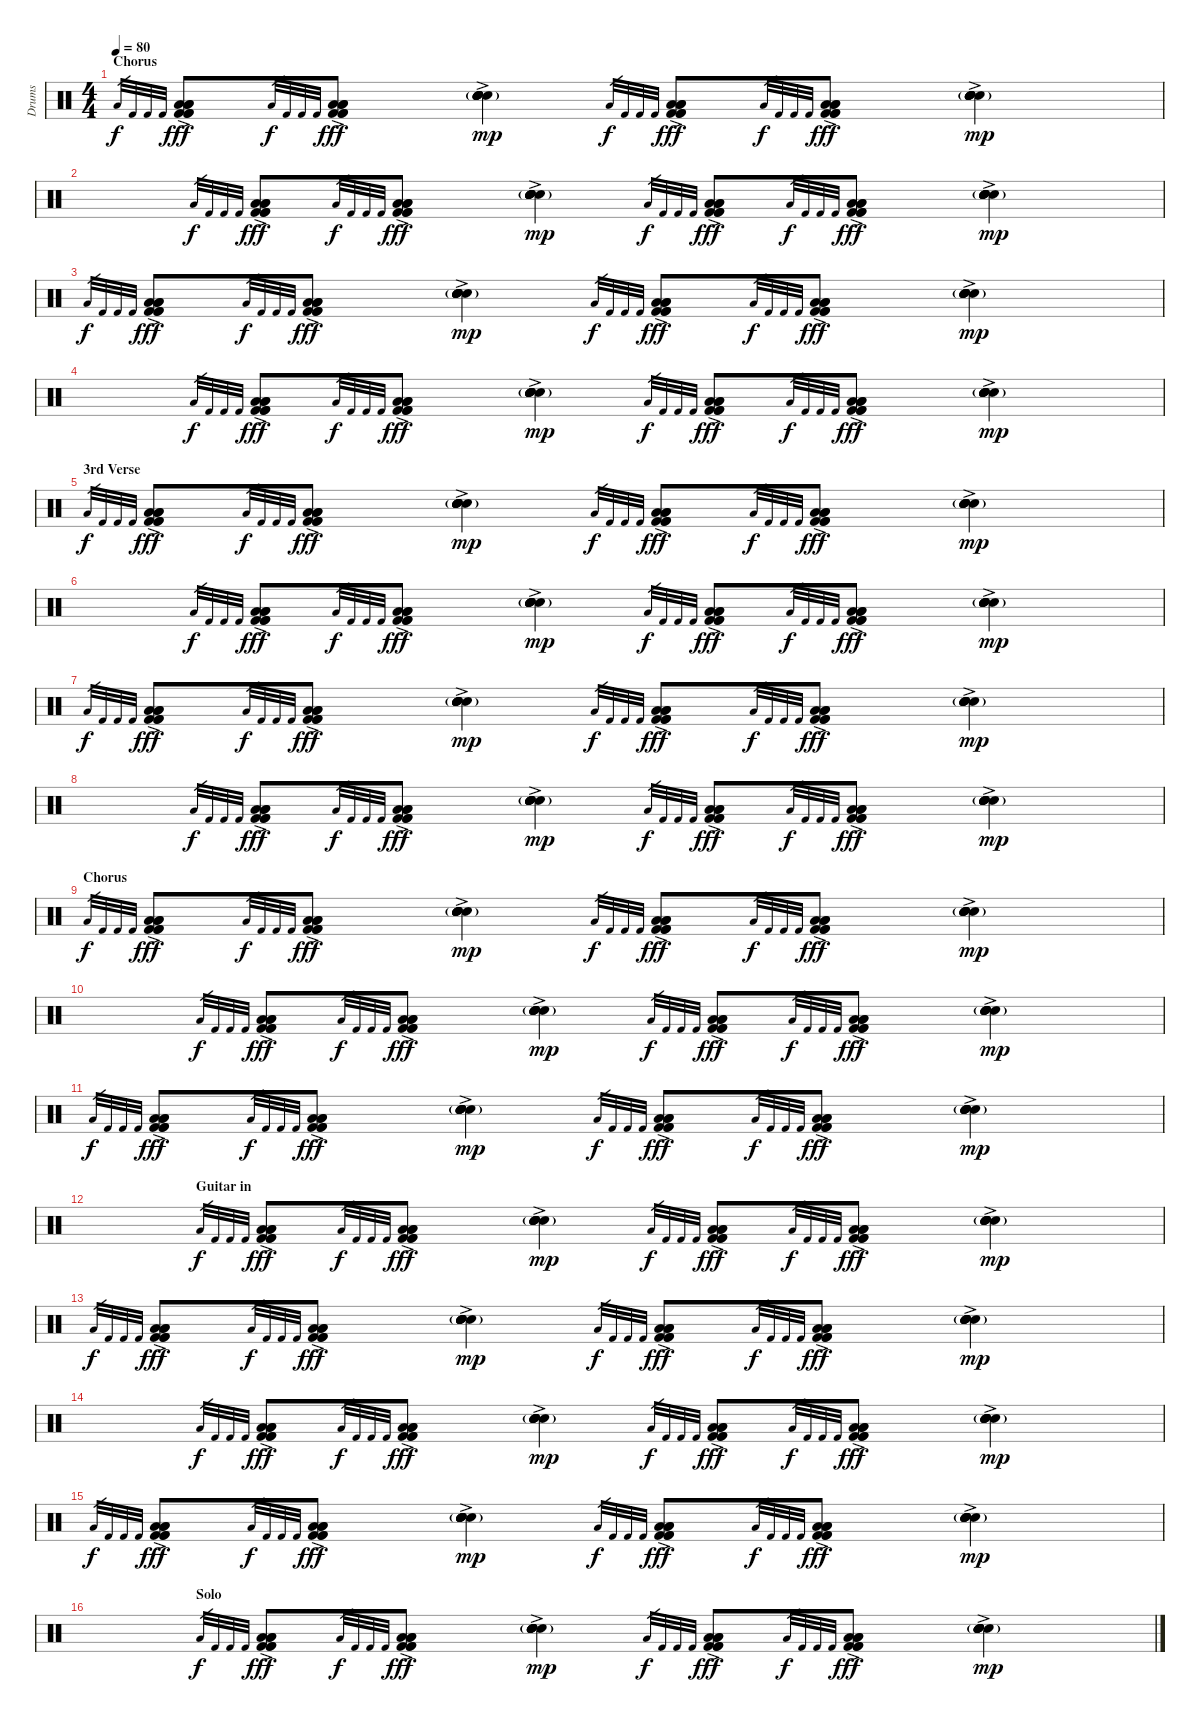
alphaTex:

\track ("Drums" "Drums") {instrument percussion}
\staff {score}
\articulation defaults
\ts (4 4)
\section ("" "Chorus")
\tempo 80
\clef neutral
\ks c "Low Tom (hit)".32{gr dy f} "Kick (hit) 2".32{gr} "Kick (hit) 2".32{gr} "Kick (hit) 2".32{gr}
("Low Floor Tom (hit)"{ac} "Low Tom (hit)"{ac} "Low Tom (hit)"{ac} "Kick (hit) 2"{ac} "Kick (hit) 2"{ac} "Kick (hit) 2"{ac}).8{dy fff} "Low Tom (hit)".32{gr dy f} "Kick (hit) 2".32{gr} "Kick (hit) 2".32{gr} "Kick (hit) 2".32{gr} ("Low Floor Tom (hit)"{ac} "Low Tom (hit)"{ac} "Low Tom (hit)"{ac} "Kick (hit) 2"{ac} "Kick (hit) 2"{ac} "Kick (hit) 2"{ac}).8{dy fff} ("Hand Clap (hit)"{ac} "Hand Clap (hit)"{ac} "Hand Clap (hit)"{ac} "Hand Clap (hit)"{ac} "Hand Clap (hit)"{ac} "Electric Snare (hit)"{g ac}).4{dy mp} "Low Tom (hit)".32{gr dy f} "Kick (hit) 2".32{gr} "Kick (hit) 2".32{gr} "Kick (hit) 2".32{gr} ("Low Floor Tom (hit)"{ac} "Low Tom (hit)"{ac} "Low Tom (hit)"{ac} "Kick (hit) 2"{ac} "Kick (hit) 2"{ac} "Kick (hit) 2"{ac}).8{dy fff} "Low Tom (hit)".32{gr dy f} "Kick (hit) 2".32{gr} "Kick (hit) 2".32{gr} "Kick (hit) 2".32{gr} ("Low Floor Tom (hit)"{ac} "Low Tom (hit)"{ac} "Low Tom (hit)"{ac} "Kick (hit) 2"{ac} "Kick (hit) 2"{ac} "Kick (hit) 2"{ac}).8{dy fff} ("Hand Clap (hit)"{ac} "Hand Clap (hit)"{ac} "Hand Clap (hit)"{ac} "Hand Clap (hit)"{ac} "Hand Clap (hit)"{ac} "Electric Snare (hit)"{g ac}).4{dy mp} |
"Low Tom (hit)".32{gr dy f} "Kick (hit) 2".32{gr} "Kick (hit) 2".32{gr} "Kick (hit) 2".32{gr} ("Low Floor Tom (hit)"{ac} "Low Tom (hit)"{ac} "Low Tom (hit)"{ac} "Kick (hit) 2"{ac} "Kick (hit) 2"{ac} "Kick (hit) 2"{ac}).8{dy fff} "Low Tom (hit)".32{gr dy f} "Kick (hit) 2".32{gr} "Kick (hit) 2".32{gr} "Kick (hit) 2".32{gr} ("Low Floor Tom (hit)"{ac} "Low Tom (hit)"{ac} "Low Tom (hit)"{ac} "Kick (hit) 2"{ac} "Kick (hit) 2"{ac} "Kick (hit) 2"{ac}).8{dy fff} ("Hand Clap (hit)"{ac} "Hand Clap (hit)"{ac} "Hand Clap (hit)"{ac} "Hand Clap (hit)"{ac} "Hand Clap (hit)"{ac} "Electric Snare (hit)"{g ac}).4{dy mp} "Low Tom (hit)".32{gr dy f} "Kick (hit) 2".32{gr} "Kick (hit) 2".32{gr} "Kick (hit) 2".32{gr} ("Low Floor Tom (hit)"{ac} "Low Tom (hit)"{ac} "Low Tom (hit)"{ac} "Kick (hit) 2"{ac} "Kick (hit) 2"{ac} "Kick (hit) 2"{ac}).8{dy fff} "Low Tom (hit)".32{gr dy f} "Kick (hit) 2".32{gr} "Kick (hit) 2".32{gr} "Kick (hit) 2".32{gr} ("Low Floor Tom (hit)"{ac} "Low Tom (hit)"{ac} "Low Tom (hit)"{ac} "Kick (hit) 2"{ac} "Kick (hit) 2"{ac} "Kick (hit) 2"{ac}).8{dy fff} ("Hand Clap (hit)"{ac} "Hand Clap (hit)"{ac} "Hand Clap (hit)"{ac} "Hand Clap (hit)"{ac} "Hand Clap (hit)"{ac} "Electric Snare (hit)"{g ac}).4{dy mp} |
"Low Tom (hit)".32{gr dy f} "Kick (hit) 2".32{gr} "Kick (hit) 2".32{gr} "Kick (hit) 2".32{gr} ("Low Floor Tom (hit)"{ac} "Low Tom (hit)"{ac} "Low Tom (hit)"{ac} "Kick (hit) 2"{ac} "Kick (hit) 2"{ac} "Kick (hit) 2"{ac}).8{dy fff} "Low Tom (hit)".32{gr dy f} "Kick (hit) 2".32{gr} "Kick (hit) 2".32{gr} "Kick (hit) 2".32{gr} ("Low Floor Tom (hit)"{ac} "Low Tom (hit)"{ac} "Low Tom (hit)"{ac} "Kick (hit) 2"{ac} "Kick (hit) 2"{ac} "Kick (hit) 2"{ac}).8{dy fff} ("Hand Clap (hit)"{ac} "Hand Clap (hit)"{ac} "Hand Clap (hit)"{ac} "Hand Clap (hit)"{ac} "Hand Clap (hit)"{ac} "Electric Snare (hit)"{g ac}).4{dy mp} "Low Tom (hit)".32{gr dy f} "Kick (hit) 2".32{gr} "Kick (hit) 2".32{gr} "Kick (hit) 2".32{gr} ("Low Floor Tom (hit)"{ac} "Low Tom (hit)"{ac} "Low Tom (hit)"{ac} "Kick (hit) 2"{ac} "Kick (hit) 2"{ac} "Kick (hit) 2"{ac}).8{dy fff} "Low Tom (hit)".32{gr dy f} "Kick (hit) 2".32{gr} "Kick (hit) 2".32{gr} "Kick (hit) 2".32{gr} ("Low Floor Tom (hit)"{ac} "Low Tom (hit)"{ac} "Low Tom (hit)"{ac} "Kick (hit) 2"{ac} "Kick (hit) 2"{ac} "Kick (hit) 2"{ac}).8{dy fff} ("Hand Clap (hit)"{ac} "Hand Clap (hit)"{ac} "Hand Clap (hit)"{ac} "Hand Clap (hit)"{ac} "Hand Clap (hit)"{ac} "Electric Snare (hit)"{g ac}).4{dy mp} |
"Low Tom (hit)".32{gr dy f} "Kick (hit) 2".32{gr} "Kick (hit) 2".32{gr} "Kick (hit) 2".32{gr} ("Low Floor Tom (hit)"{ac} "Low Tom (hit)"{ac} "Low Tom (hit)"{ac} "Kick (hit) 2"{ac} "Kick (hit) 2"{ac} "Kick (hit) 2"{ac}).8{dy fff} "Low Tom (hit)".32{gr dy f} "Kick (hit) 2".32{gr} "Kick (hit) 2".32{gr} "Kick (hit) 2".32{gr} ("Low Floor Tom (hit)"{ac} "Low Tom (hit)"{ac} "Low Tom (hit)"{ac} "Kick (hit) 2"{ac} "Kick (hit) 2"{ac} "Kick (hit) 2"{ac}).8{dy fff} ("Hand Clap (hit)"{ac} "Hand Clap (hit)"{ac} "Hand Clap (hit)"{ac} "Hand Clap (hit)"{ac} "Hand Clap (hit)"{ac} "Electric Snare (hit)"{g ac}).4{dy mp} "Low Tom (hit)".32{gr dy f} "Kick (hit) 2".32{gr} "Kick (hit) 2".32{gr} "Kick (hit) 2".32{gr} ("Low Floor Tom (hit)"{ac} "Low Tom (hit)"{ac} "Low Tom (hit)"{ac} "Kick (hit) 2"{ac} "Kick (hit) 2"{ac} "Kick (hit) 2"{ac}).8{dy fff} "Low Tom (hit)".32{gr dy f} "Kick (hit) 2".32{gr} "Kick (hit) 2".32{gr} "Kick (hit) 2".32{gr} ("Low Floor Tom (hit)"{ac} "Low Tom (hit)"{ac} "Low Tom (hit)"{ac} "Kick (hit) 2"{ac} "Kick (hit) 2"{ac} "Kick (hit) 2"{ac}).8{dy fff} ("Hand Clap (hit)"{ac} "Hand Clap (hit)"{ac} "Hand Clap (hit)"{ac} "Hand Clap (hit)"{ac} "Hand Clap (hit)"{ac} "Electric Snare (hit)"{g ac}).4{dy mp} |
\section ("" "3rd Verse")
"Low Tom (hit)".32{gr dy f} "Kick (hit) 2".32{gr} "Kick (hit) 2".32{gr} "Kick (hit) 2".32{gr} ("Low Floor Tom (hit)"{ac} "Low Tom (hit)"{ac} "Low Tom (hit)"{ac} "Kick (hit) 2"{ac} "Kick (hit) 2"{ac} "Kick (hit) 2"{ac}).8{dy fff} "Low Tom (hit)".32{gr dy f} "Kick (hit) 2".32{gr} "Kick (hit) 2".32{gr} "Kick (hit) 2".32{gr} ("Low Floor Tom (hit)"{ac} "Low Tom (hit)"{ac} "Low Tom (hit)"{ac} "Kick (hit) 2"{ac} "Kick (hit) 2"{ac} "Kick (hit) 2"{ac}).8{dy fff} ("Hand Clap (hit)"{ac} "Hand Clap (hit)"{ac} "Hand Clap (hit)"{ac} "Hand Clap (hit)"{ac} "Hand Clap (hit)"{ac} "Electric Snare (hit)"{g ac}).4{dy mp} "Low Tom (hit)".32{gr dy f} "Kick (hit) 2".32{gr} "Kick (hit) 2".32{gr} "Kick (hit) 2".32{gr} ("Low Floor Tom (hit)"{ac} "Low Tom (hit)"{ac} "Low Tom (hit)"{ac} "Kick (hit) 2"{ac} "Kick (hit) 2"{ac} "Kick (hit) 2"{ac}).8{dy fff} "Low Tom (hit)".32{gr dy f} "Kick (hit) 2".32{gr} "Kick (hit) 2".32{gr} "Kick (hit) 2".32{gr} ("Low Floor Tom (hit)"{ac} "Low Tom (hit)"{ac} "Low Tom (hit)"{ac} "Kick (hit) 2"{ac} "Kick (hit) 2"{ac} "Kick (hit) 2"{ac}).8{dy fff} ("Hand Clap (hit)"{ac} "Hand Clap (hit)"{ac} "Hand Clap (hit)"{ac} "Hand Clap (hit)"{ac} "Hand Clap (hit)"{ac} "Electric Snare (hit)"{g ac}).4{dy mp} |
"Low Tom (hit)".32{gr dy f} "Kick (hit) 2".32{gr} "Kick (hit) 2".32{gr} "Kick (hit) 2".32{gr} ("Low Floor Tom (hit)"{ac} "Low Tom (hit)"{ac} "Low Tom (hit)"{ac} "Kick (hit) 2"{ac} "Kick (hit) 2"{ac} "Kick (hit) 2"{ac}).8{dy fff} "Low Tom (hit)".32{gr dy f} "Kick (hit) 2".32{gr} "Kick (hit) 2".32{gr} "Kick (hit) 2".32{gr} ("Low Floor Tom (hit)"{ac} "Low Tom (hit)"{ac} "Low Tom (hit)"{ac} "Kick (hit) 2"{ac} "Kick (hit) 2"{ac} "Kick (hit) 2"{ac}).8{dy fff} ("Hand Clap (hit)"{ac} "Hand Clap (hit)"{ac} "Hand Clap (hit)"{ac} "Hand Clap (hit)"{ac} "Hand Clap (hit)"{ac} "Electric Snare (hit)"{g ac}).4{dy mp} "Low Tom (hit)".32{gr dy f} "Kick (hit) 2".32{gr} "Kick (hit) 2".32{gr} "Kick (hit) 2".32{gr} ("Low Floor Tom (hit)"{ac} "Low Tom (hit)"{ac} "Low Tom (hit)"{ac} "Kick (hit) 2"{ac} "Kick (hit) 2"{ac} "Kick (hit) 2"{ac}).8{dy fff} "Low Tom (hit)".32{gr dy f} "Kick (hit) 2".32{gr} "Kick (hit) 2".32{gr} "Kick (hit) 2".32{gr} ("Low Floor Tom (hit)"{ac} "Low Tom (hit)"{ac} "Low Tom (hit)"{ac} "Kick (hit) 2"{ac} "Kick (hit) 2"{ac} "Kick (hit) 2"{ac}).8{dy fff} ("Hand Clap (hit)"{ac} "Hand Clap (hit)"{ac} "Hand Clap (hit)"{ac} "Hand Clap (hit)"{ac} "Hand Clap (hit)"{ac} "Electric Snare (hit)"{g ac}).4{dy mp} |
"Low Tom (hit)".32{gr dy f} "Kick (hit) 2".32{gr} "Kick (hit) 2".32{gr} "Kick (hit) 2".32{gr} ("Low Floor Tom (hit)"{ac} "Low Tom (hit)"{ac} "Low Tom (hit)"{ac} "Kick (hit) 2"{ac} "Kick (hit) 2"{ac} "Kick (hit) 2"{ac}).8{dy fff} "Low Tom (hit)".32{gr dy f} "Kick (hit) 2".32{gr} "Kick (hit) 2".32{gr} "Kick (hit) 2".32{gr} ("Low Floor Tom (hit)"{ac} "Low Tom (hit)"{ac} "Low Tom (hit)"{ac} "Kick (hit) 2"{ac} "Kick (hit) 2"{ac} "Kick (hit) 2"{ac}).8{dy fff} ("Hand Clap (hit)"{ac} "Hand Clap (hit)"{ac} "Hand Clap (hit)"{ac} "Hand Clap (hit)"{ac} "Hand Clap (hit)"{ac} "Electric Snare (hit)"{g ac}).4{dy mp} "Low Tom (hit)".32{gr dy f} "Kick (hit) 2".32{gr} "Kick (hit) 2".32{gr} "Kick (hit) 2".32{gr} ("Low Floor Tom (hit)"{ac} "Low Tom (hit)"{ac} "Low Tom (hit)"{ac} "Kick (hit) 2"{ac} "Kick (hit) 2"{ac} "Kick (hit) 2"{ac}).8{dy fff} "Low Tom (hit)".32{gr dy f} "Kick (hit) 2".32{gr} "Kick (hit) 2".32{gr} "Kick (hit) 2".32{gr} ("Low Floor Tom (hit)"{ac} "Low Tom (hit)"{ac} "Low Tom (hit)"{ac} "Kick (hit) 2"{ac} "Kick (hit) 2"{ac} "Kick (hit) 2"{ac}).8{dy fff} ("Hand Clap (hit)"{ac} "Hand Clap (hit)"{ac} "Hand Clap (hit)"{ac} "Hand Clap (hit)"{ac} "Hand Clap (hit)"{ac} "Electric Snare (hit)"{g ac}).4{dy mp} |
"Low Tom (hit)".32{gr dy f} "Kick (hit) 2".32{gr} "Kick (hit) 2".32{gr} "Kick (hit) 2".32{gr} ("Low Floor Tom (hit)"{ac} "Low Tom (hit)"{ac} "Low Tom (hit)"{ac} "Kick (hit) 2"{ac} "Kick (hit) 2"{ac} "Kick (hit) 2"{ac}).8{dy fff} "Low Tom (hit)".32{gr dy f} "Kick (hit) 2".32{gr} "Kick (hit) 2".32{gr} "Kick (hit) 2".32{gr} ("Low Floor Tom (hit)"{ac} "Low Tom (hit)"{ac} "Low Tom (hit)"{ac} "Kick (hit) 2"{ac} "Kick (hit) 2"{ac} "Kick (hit) 2"{ac}).8{dy fff} ("Hand Clap (hit)"{ac} "Hand Clap (hit)"{ac} "Hand Clap (hit)"{ac} "Hand Clap (hit)"{ac} "Hand Clap (hit)"{ac} "Electric Snare (hit)"{g ac}).4{dy mp} "Low Tom (hit)".32{gr dy f} "Kick (hit) 2".32{gr} "Kick (hit) 2".32{gr} "Kick (hit) 2".32{gr} ("Low Floor Tom (hit)"{ac} "Low Tom (hit)"{ac} "Low Tom (hit)"{ac} "Kick (hit) 2"{ac} "Kick (hit) 2"{ac} "Kick (hit) 2"{ac}).8{dy fff} "Low Tom (hit)".32{gr dy f} "Kick (hit) 2".32{gr} "Kick (hit) 2".32{gr} "Kick (hit) 2".32{gr} ("Low Floor Tom (hit)"{ac} "Low Tom (hit)"{ac} "Low Tom (hit)"{ac} "Kick (hit) 2"{ac} "Kick (hit) 2"{ac} "Kick (hit) 2"{ac}).8{dy fff} ("Hand Clap (hit)"{ac} "Hand Clap (hit)"{ac} "Hand Clap (hit)"{ac} "Hand Clap (hit)"{ac} "Hand Clap (hit)"{ac} "Electric Snare (hit)"{g ac}).4{dy mp} |
\section ("" "Chorus")
"Low Tom (hit)".32{gr dy f} "Kick (hit) 2".32{gr} "Kick (hit) 2".32{gr} "Kick (hit) 2".32{gr} ("Low Floor Tom (hit)"{ac} "Low Tom (hit)"{ac} "Low Tom (hit)"{ac} "Kick (hit) 2"{ac} "Kick (hit) 2"{ac} "Kick (hit) 2"{ac}).8{dy fff} "Low Tom (hit)".32{gr dy f} "Kick (hit) 2".32{gr} "Kick (hit) 2".32{gr} "Kick (hit) 2".32{gr} ("Low Floor Tom (hit)"{ac} "Low Tom (hit)"{ac} "Low Tom (hit)"{ac} "Kick (hit) 2"{ac} "Kick (hit) 2"{ac} "Kick (hit) 2"{ac}).8{dy fff} ("Hand Clap (hit)"{ac} "Hand Clap (hit)"{ac} "Hand Clap (hit)"{ac} "Hand Clap (hit)"{ac} "Hand Clap (hit)"{ac} "Electric Snare (hit)"{g ac}).4{dy mp} "Low Tom (hit)".32{gr dy f} "Kick (hit) 2".32{gr} "Kick (hit) 2".32{gr} "Kick (hit) 2".32{gr} ("Low Floor Tom (hit)"{ac} "Low Tom (hit)"{ac} "Low Tom (hit)"{ac} "Kick (hit) 2"{ac} "Kick (hit) 2"{ac} "Kick (hit) 2"{ac}).8{dy fff} "Low Tom (hit)".32{gr dy f} "Kick (hit) 2".32{gr} "Kick (hit) 2".32{gr} "Kick (hit) 2".32{gr} ("Low Floor Tom (hit)"{ac} "Low Tom (hit)"{ac} "Low Tom (hit)"{ac} "Kick (hit) 2"{ac} "Kick (hit) 2"{ac} "Kick (hit) 2"{ac}).8{dy fff} ("Hand Clap (hit)"{ac} "Hand Clap (hit)"{ac} "Hand Clap (hit)"{ac} "Hand Clap (hit)"{ac} "Hand Clap (hit)"{ac} "Electric Snare (hit)"{g ac}).4{dy mp} |
"Low Tom (hit)".32{gr dy f} "Kick (hit) 2".32{gr} "Kick (hit) 2".32{gr} "Kick (hit) 2".32{gr} ("Low Floor Tom (hit)"{ac} "Low Tom (hit)"{ac} "Low Tom (hit)"{ac} "Kick (hit) 2"{ac} "Kick (hit) 2"{ac} "Kick (hit) 2"{ac}).8{dy fff} "Low Tom (hit)".32{gr dy f} "Kick (hit) 2".32{gr} "Kick (hit) 2".32{gr} "Kick (hit) 2".32{gr} ("Low Floor Tom (hit)"{ac} "Low Tom (hit)"{ac} "Low Tom (hit)"{ac} "Kick (hit) 2"{ac} "Kick (hit) 2"{ac} "Kick (hit) 2"{ac}).8{dy fff} ("Hand Clap (hit)"{ac} "Hand Clap (hit)"{ac} "Hand Clap (hit)"{ac} "Hand Clap (hit)"{ac} "Hand Clap (hit)"{ac} "Electric Snare (hit)"{g ac}).4{dy mp} "Low Tom (hit)".32{gr dy f} "Kick (hit) 2".32{gr} "Kick (hit) 2".32{gr} "Kick (hit) 2".32{gr} ("Low Floor Tom (hit)"{ac} "Low Tom (hit)"{ac} "Low Tom (hit)"{ac} "Kick (hit) 2"{ac} "Kick (hit) 2"{ac} "Kick (hit) 2"{ac}).8{dy fff} "Low Tom (hit)".32{gr dy f} "Kick (hit) 2".32{gr} "Kick (hit) 2".32{gr} "Kick (hit) 2".32{gr} ("Low Floor Tom (hit)"{ac} "Low Tom (hit)"{ac} "Low Tom (hit)"{ac} "Kick (hit) 2"{ac} "Kick (hit) 2"{ac} "Kick (hit) 2"{ac}).8{dy fff} ("Hand Clap (hit)"{ac} "Hand Clap (hit)"{ac} "Hand Clap (hit)"{ac} "Hand Clap (hit)"{ac} "Hand Clap (hit)"{ac} "Electric Snare (hit)"{g ac}).4{dy mp} |
"Low Tom (hit)".32{gr dy f} "Kick (hit) 2".32{gr} "Kick (hit) 2".32{gr} "Kick (hit) 2".32{gr} ("Low Floor Tom (hit)"{ac} "Low Tom (hit)"{ac} "Low Tom (hit)"{ac} "Kick (hit) 2"{ac} "Kick (hit) 2"{ac} "Kick (hit) 2"{ac}).8{dy fff} "Low Tom (hit)".32{gr dy f} "Kick (hit) 2".32{gr} "Kick (hit) 2".32{gr} "Kick (hit) 2".32{gr} ("Low Floor Tom (hit)"{ac} "Low Tom (hit)"{ac} "Low Tom (hit)"{ac} "Kick (hit) 2"{ac} "Kick (hit) 2"{ac} "Kick (hit) 2"{ac}).8{dy fff} ("Hand Clap (hit)"{ac} "Hand Clap (hit)"{ac} "Hand Clap (hit)"{ac} "Hand Clap (hit)"{ac} "Hand Clap (hit)"{ac} "Electric Snare (hit)"{g ac}).4{dy mp} "Low Tom (hit)".32{gr dy f} "Kick (hit) 2".32{gr} "Kick (hit) 2".32{gr} "Kick (hit) 2".32{gr} ("Low Floor Tom (hit)"{ac} "Low Tom (hit)"{ac} "Low Tom (hit)"{ac} "Kick (hit) 2"{ac} "Kick (hit) 2"{ac} "Kick (hit) 2"{ac}).8{dy fff} "Low Tom (hit)".32{gr dy f} "Kick (hit) 2".32{gr} "Kick (hit) 2".32{gr} "Kick (hit) 2".32{gr} ("Low Floor Tom (hit)"{ac} "Low Tom (hit)"{ac} "Low Tom (hit)"{ac} "Kick (hit) 2"{ac} "Kick (hit) 2"{ac} "Kick (hit) 2"{ac}).8{dy fff} ("Hand Clap (hit)"{ac} "Hand Clap (hit)"{ac} "Hand Clap (hit)"{ac} "Hand Clap (hit)"{ac} "Hand Clap (hit)"{ac} "Electric Snare (hit)"{g ac}).4{dy mp} |
\section ("" "Guitar in")
"Low Tom (hit)".32{gr dy f} "Kick (hit) 2".32{gr} "Kick (hit) 2".32{gr} "Kick (hit) 2".32{gr} ("Low Floor Tom (hit)"{ac} "Low Tom (hit)"{ac} "Low Tom (hit)"{ac} "Kick (hit) 2"{ac} "Kick (hit) 2"{ac} "Kick (hit) 2"{ac}).8{dy fff} "Low Tom (hit)".32{gr dy f} "Kick (hit) 2".32{gr} "Kick (hit) 2".32{gr} "Kick (hit) 2".32{gr} ("Low Floor Tom (hit)"{ac} "Low Tom (hit)"{ac} "Low Tom (hit)"{ac} "Kick (hit) 2"{ac} "Kick (hit) 2"{ac} "Kick (hit) 2"{ac}).8{dy fff} ("Hand Clap (hit)"{ac} "Hand Clap (hit)"{ac} "Hand Clap (hit)"{ac} "Hand Clap (hit)"{ac} "Hand Clap (hit)"{ac} "Electric Snare (hit)"{g ac}).4{dy mp} "Low Tom (hit)".32{gr dy f} "Kick (hit) 2".32{gr} "Kick (hit) 2".32{gr} "Kick (hit) 2".32{gr} ("Low Floor Tom (hit)"{ac} "Low Tom (hit)"{ac} "Low Tom (hit)"{ac} "Kick (hit) 2"{ac} "Kick (hit) 2"{ac} "Kick (hit) 2"{ac}).8{dy fff} "Low Tom (hit)".32{gr dy f} "Kick (hit) 2".32{gr} "Kick (hit) 2".32{gr} "Kick (hit) 2".32{gr} ("Low Floor Tom (hit)"{ac} "Low Tom (hit)"{ac} "Low Tom (hit)"{ac} "Kick (hit) 2"{ac} "Kick (hit) 2"{ac} "Kick (hit) 2"{ac}).8{dy fff} ("Hand Clap (hit)"{ac} "Hand Clap (hit)"{ac} "Hand Clap (hit)"{ac} "Hand Clap (hit)"{ac} "Hand Clap (hit)"{ac} "Electric Snare (hit)"{g ac}).4{dy mp} |
"Low Tom (hit)".32{gr dy f} "Kick (hit) 2".32{gr} "Kick (hit) 2".32{gr} "Kick (hit) 2".32{gr} ("Low Floor Tom (hit)"{ac} "Low Tom (hit)"{ac} "Low Tom (hit)"{ac} "Kick (hit) 2"{ac} "Kick (hit) 2"{ac} "Kick (hit) 2"{ac}).8{dy fff} "Low Tom (hit)".32{gr dy f} "Kick (hit) 2".32{gr} "Kick (hit) 2".32{gr} "Kick (hit) 2".32{gr} ("Low Floor Tom (hit)"{ac} "Low Tom (hit)"{ac} "Low Tom (hit)"{ac} "Kick (hit) 2"{ac} "Kick (hit) 2"{ac} "Kick (hit) 2"{ac}).8{dy fff} ("Hand Clap (hit)"{ac} "Hand Clap (hit)"{ac} "Hand Clap (hit)"{ac} "Hand Clap (hit)"{ac} "Hand Clap (hit)"{ac} "Electric Snare (hit)"{g ac}).4{dy mp} "Low Tom (hit)".32{gr dy f} "Kick (hit) 2".32{gr} "Kick (hit) 2".32{gr} "Kick (hit) 2".32{gr} ("Low Floor Tom (hit)"{ac} "Low Tom (hit)"{ac} "Low Tom (hit)"{ac} "Kick (hit) 2"{ac} "Kick (hit) 2"{ac} "Kick (hit) 2"{ac}).8{dy fff} "Low Tom (hit)".32{gr dy f} "Kick (hit) 2".32{gr} "Kick (hit) 2".32{gr} "Kick (hit) 2".32{gr} ("Low Floor Tom (hit)"{ac} "Low Tom (hit)"{ac} "Low Tom (hit)"{ac} "Kick (hit) 2"{ac} "Kick (hit) 2"{ac} "Kick (hit) 2"{ac}).8{dy fff} ("Hand Clap (hit)"{ac} "Hand Clap (hit)"{ac} "Hand Clap (hit)"{ac} "Hand Clap (hit)"{ac} "Hand Clap (hit)"{ac} "Electric Snare (hit)"{g ac}).4{dy mp} |
"Low Tom (hit)".32{gr dy f} "Kick (hit) 2".32{gr} "Kick (hit) 2".32{gr} "Kick (hit) 2".32{gr} ("Low Floor Tom (hit)"{ac} "Low Tom (hit)"{ac} "Low Tom (hit)"{ac} "Kick (hit) 2"{ac} "Kick (hit) 2"{ac} "Kick (hit) 2"{ac}).8{dy fff} "Low Tom (hit)".32{gr dy f} "Kick (hit) 2".32{gr} "Kick (hit) 2".32{gr} "Kick (hit) 2".32{gr} ("Low Floor Tom (hit)"{ac} "Low Tom (hit)"{ac} "Low Tom (hit)"{ac} "Kick (hit) 2"{ac} "Kick (hit) 2"{ac} "Kick (hit) 2"{ac}).8{dy fff} ("Hand Clap (hit)"{ac} "Hand Clap (hit)"{ac} "Hand Clap (hit)"{ac} "Hand Clap (hit)"{ac} "Hand Clap (hit)"{ac} "Electric Snare (hit)"{g ac}).4{dy mp} "Low Tom (hit)".32{gr dy f} "Kick (hit) 2".32{gr} "Kick (hit) 2".32{gr} "Kick (hit) 2".32{gr} ("Low Floor Tom (hit)"{ac} "Low Tom (hit)"{ac} "Low Tom (hit)"{ac} "Kick (hit) 2"{ac} "Kick (hit) 2"{ac} "Kick (hit) 2"{ac}).8{dy fff} "Low Tom (hit)".32{gr dy f} "Kick (hit) 2".32{gr} "Kick (hit) 2".32{gr} "Kick (hit) 2".32{gr} ("Low Floor Tom (hit)"{ac} "Low Tom (hit)"{ac} "Low Tom (hit)"{ac} "Kick (hit) 2"{ac} "Kick (hit) 2"{ac} "Kick (hit) 2"{ac}).8{dy fff} ("Hand Clap (hit)"{ac} "Hand Clap (hit)"{ac} "Hand Clap (hit)"{ac} "Hand Clap (hit)"{ac} "Hand Clap (hit)"{ac} "Electric Snare (hit)"{g ac}).4{dy mp} |
"Low Tom (hit)".32{gr dy f} "Kick (hit) 2".32{gr} "Kick (hit) 2".32{gr} "Kick (hit) 2".32{gr} ("Low Floor Tom (hit)"{ac} "Low Tom (hit)"{ac} "Low Tom (hit)"{ac} "Kick (hit) 2"{ac} "Kick (hit) 2"{ac} "Kick (hit) 2"{ac}).8{dy fff} "Low Tom (hit)".32{gr dy f} "Kick (hit) 2".32{gr} "Kick (hit) 2".32{gr} "Kick (hit) 2".32{gr} ("Low Floor Tom (hit)"{ac} "Low Tom (hit)"{ac} "Low Tom (hit)"{ac} "Kick (hit) 2"{ac} "Kick (hit) 2"{ac} "Kick (hit) 2"{ac}).8{dy fff} ("Hand Clap (hit)"{ac} "Hand Clap (hit)"{ac} "Hand Clap (hit)"{ac} "Hand Clap (hit)"{ac} "Hand Clap (hit)"{ac} "Electric Snare (hit)"{g ac}).4{dy mp} "Low Tom (hit)".32{gr dy f} "Kick (hit) 2".32{gr} "Kick (hit) 2".32{gr} "Kick (hit) 2".32{gr} ("Low Floor Tom (hit)"{ac} "Low Tom (hit)"{ac} "Low Tom (hit)"{ac} "Kick (hit) 2"{ac} "Kick (hit) 2"{ac} "Kick (hit) 2"{ac}).8{dy fff} "Low Tom (hit)".32{gr dy f} "Kick (hit) 2".32{gr} "Kick (hit) 2".32{gr} "Kick (hit) 2".32{gr} ("Low Floor Tom (hit)"{ac} "Low Tom (hit)"{ac} "Low Tom (hit)"{ac} "Kick (hit) 2"{ac} "Kick (hit) 2"{ac} "Kick (hit) 2"{ac}).8{dy fff} ("Hand Clap (hit)"{ac} "Hand Clap (hit)"{ac} "Hand Clap (hit)"{ac} "Hand Clap (hit)"{ac} "Hand Clap (hit)"{ac} "Electric Snare (hit)"{g ac}).4{dy mp} |
\section ("" "Solo")
"Low Tom (hit)".32{gr dy f} "Kick (hit) 2".32{gr} "Kick (hit) 2".32{gr} "Kick (hit) 2".32{gr} ("Low Floor Tom (hit)"{ac} "Low Tom (hit)"{ac} "Low Tom (hit)"{ac} "Kick (hit) 2"{ac} "Kick (hit) 2"{ac} "Kick (hit) 2"{ac}).8{dy fff} "Low Tom (hit)".32{gr dy f} "Kick (hit) 2".32{gr} "Kick (hit) 2".32{gr} "Kick (hit) 2".32{gr} ("Low Floor Tom (hit)"{ac} "Low Tom (hit)"{ac} "Low Tom (hit)"{ac} "Kick (hit) 2"{ac} "Kick (hit) 2"{ac} "Kick (hit) 2"{ac}).8{dy fff} ("Hand Clap (hit)"{ac} "Hand Clap (hit)"{ac} "Hand Clap (hit)"{ac} "Hand Clap (hit)"{ac} "Hand Clap (hit)"{ac} "Electric Snare (hit)"{g ac}).4{dy mp} "Low Tom (hit)".32{gr dy f} "Kick (hit) 2".32{gr} "Kick (hit) 2".32{gr} "Kick (hit) 2".32{gr} ("Low Floor Tom (hit)"{ac} "Low Tom (hit)"{ac} "Low Tom (hit)"{ac} "Kick (hit) 2"{ac} "Kick (hit) 2"{ac} "Kick (hit) 2"{ac}).8{dy fff} "Low Tom (hit)".32{gr dy f} "Kick (hit) 2".32{gr} "Kick (hit) 2".32{gr} "Kick (hit) 2".32{gr} ("Low Floor Tom (hit)"{ac} "Low Tom (hit)"{ac} "Low Tom (hit)"{ac} "Kick (hit) 2"{ac} "Kick (hit) 2"{ac} "Kick (hit) 2"{ac}).8{dy fff} ("Hand Clap (hit)"{ac} "Hand Clap (hit)"{ac} "Hand Clap (hit)"{ac} "Hand Clap (hit)"{ac} "Hand Clap (hit)"{ac} "Electric Snare (hit)"{g ac}).4{dy mp}
